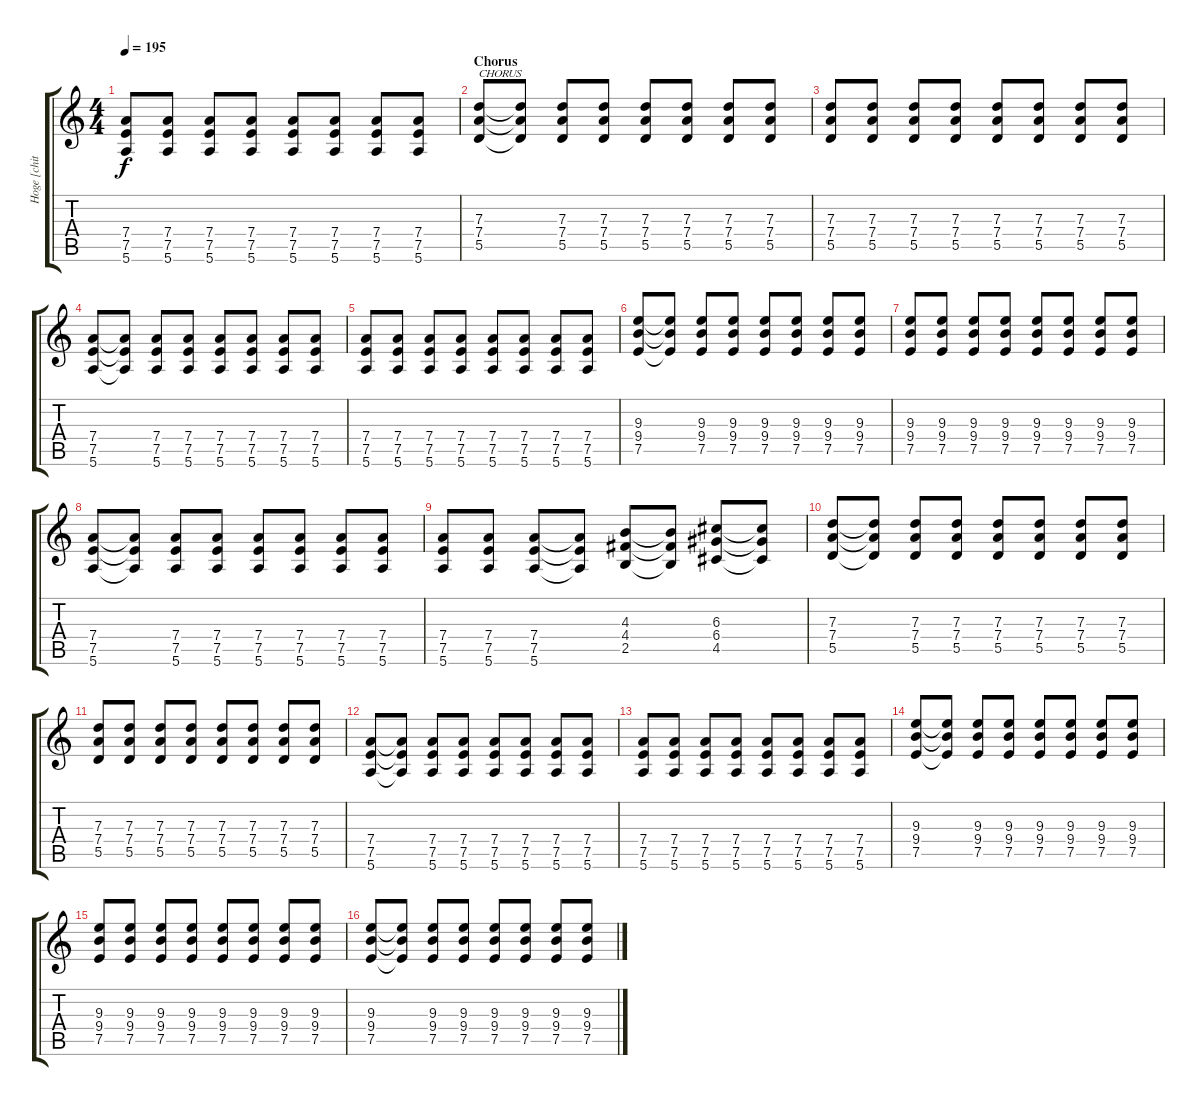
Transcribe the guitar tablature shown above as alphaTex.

\track ("Hoge [chitarra]" "Hoge [chit") {instrument overdrivenguitar}
\staff {score tabs}
\tuning (E4 B3 G3 D3 A2 E2) {hide}
\ts (4 4)
\tempo 195
\clef g2
\ks c
(7.4{t} 7.5{t} 5.6{t}).8{dy f} (7.4 7.5 5.6).8 (7.4 7.5 5.6).8 (7.4 7.5 5.6).8 (7.4 7.5 5.6).8 (7.4 7.5 5.6).8 (7.4 7.5 5.6).8 (7.4 7.5 5.6).8 |
\section ("" "Chorus")
(7.3 7.4 5.5).8{txt "CHORUS"} (7.3{t} 7.4{t} 5.5{t}).8 (7.3 7.4 5.5).8 (7.3 7.4 5.5).8 (7.3 7.4 5.5).8 (7.3 7.4 5.5).8 (7.3 7.4 5.5).8 (7.3 7.4 5.5).8 |
(7.3 7.4 5.5).8 (7.3 7.4 5.5).8 (7.3 7.4 5.5).8 (7.3 7.4 5.5).8 (7.3 7.4 5.5).8 (7.3 7.4 5.5).8 (7.3 7.4 5.5).8 (7.3 7.4 5.5).8 |
(7.4 7.5 5.6).8 (7.4{t} 7.5{t} 5.6{t}).8 (7.4 7.5 5.6).8 (7.4 7.5 5.6).8 (7.4 7.5 5.6).8 (7.4 7.5 5.6).8 (7.4 7.5 5.6).8 (7.4 7.5 5.6).8 |
(7.4 7.5 5.6).8 (7.4 7.5 5.6).8 (7.4 7.5 5.6).8 (7.4 7.5 5.6).8 (7.4 7.5 5.6).8 (7.4 7.5 5.6).8 (7.4 7.5 5.6).8 (7.4 7.5 5.6).8 |
(9.3 9.4 7.5).8 (9.3{t} 9.4{t} 7.5{t}).8 (9.3 9.4 7.5).8 (9.3 9.4 7.5).8 (9.3 9.4 7.5).8 (9.3 9.4 7.5).8 (9.3 9.4 7.5).8 (9.3 9.4 7.5).8 |
(9.3 9.4 7.5).8 (9.3 9.4 7.5).8 (9.3 9.4 7.5).8 (9.3 9.4 7.5).8 (9.3 9.4 7.5).8 (9.3 9.4 7.5).8 (9.3 9.4 7.5).8 (9.3 9.4 7.5).8 |
(7.4 7.5 5.6).8 (7.4{t} 7.5{t} 5.6{t}).8 (7.4 7.5 5.6).8 (7.4 7.5 5.6).8 (7.4 7.5 5.6).8 (7.4 7.5 5.6).8 (7.4 7.5 5.6).8 (7.4 7.5 5.6).8 |
(7.4 7.5 5.6).8 (7.4 7.5 5.6).8 (7.4 7.5 5.6).8 (7.4{t} 7.5{t} 5.6{t}).8 (4.3 4.4 2.5).8 (4.3{t} 4.4{t} 2.5{t}).8 (6.3 6.4 4.5).8 (6.3{t} 6.4{t} 4.5{t}).8 |
(7.3 7.4 5.5).8 (7.3{t} 7.4{t} 5.5{t}).8 (7.3 7.4 5.5).8 (7.3 7.4 5.5).8 (7.3 7.4 5.5).8 (7.3 7.4 5.5).8 (7.3 7.4 5.5).8 (7.3 7.4 5.5).8 |
(7.3 7.4 5.5).8 (7.3 7.4 5.5).8 (7.3 7.4 5.5).8 (7.3 7.4 5.5).8 (7.3 7.4 5.5).8 (7.3 7.4 5.5).8 (7.3 7.4 5.5).8 (7.3 7.4 5.5).8 |
(7.4 7.5 5.6).8 (7.4{t} 7.5{t} 5.6{t}).8 (7.4 7.5 5.6).8 (7.4 7.5 5.6).8 (7.4 7.5 5.6).8 (7.4 7.5 5.6).8 (7.4 7.5 5.6).8 (7.4 7.5 5.6).8 |
(7.4 7.5 5.6).8 (7.4 7.5 5.6).8 (7.4 7.5 5.6).8 (7.4 7.5 5.6).8 (7.4 7.5 5.6).8 (7.4 7.5 5.6).8 (7.4 7.5 5.6).8 (7.4 7.5 5.6).8 |
(9.3 9.4 7.5).8 (9.3{t} 9.4{t} 7.5{t}).8 (9.3 9.4 7.5).8 (9.3 9.4 7.5).8 (9.3 9.4 7.5).8 (9.3 9.4 7.5).8 (9.3 9.4 7.5).8 (9.3 9.4 7.5).8 |
(9.3 9.4 7.5).8 (9.3 9.4 7.5).8 (9.3 9.4 7.5).8 (9.3 9.4 7.5).8 (9.3 9.4 7.5).8 (9.3 9.4 7.5).8 (9.3 9.4 7.5).8 (9.3 9.4 7.5).8 |
(9.3 9.4 7.5).8 (9.3{t} 9.4{t} 7.5{t}).8 (9.3 9.4 7.5).8 (9.3 9.4 7.5).8 (9.3 9.4 7.5).8 (9.3 9.4 7.5).8 (9.3 9.4 7.5).8 (9.3 9.4 7.5).8
